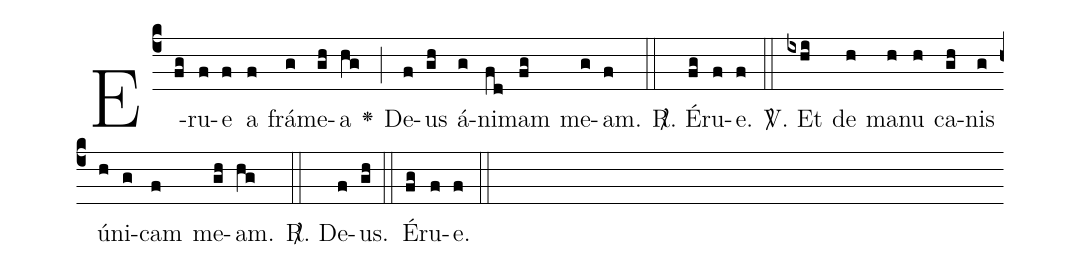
%%
(c4)E(fg)ru(f)e(f) a(f) frá(g)me(gh)a(hg) <v>\greheightstar</v>(;) De(f)us(gh) á(g)ni(fd)mam(fg) me(g)am.(f) (::) <sp>R/</sp>. É(fg)ru(f)e.(f) (::)

<sp>V/</sp>. Et(ixhi) de(h) ma(h)nu(h) ca(gh)nis(g) ú(h)ni(g)cam(f) me(gh)am.(hg) (::)

<sp>R/</sp>. De(f)us.(gh) (::) É(fg)ru(f)e.(f) (::)
